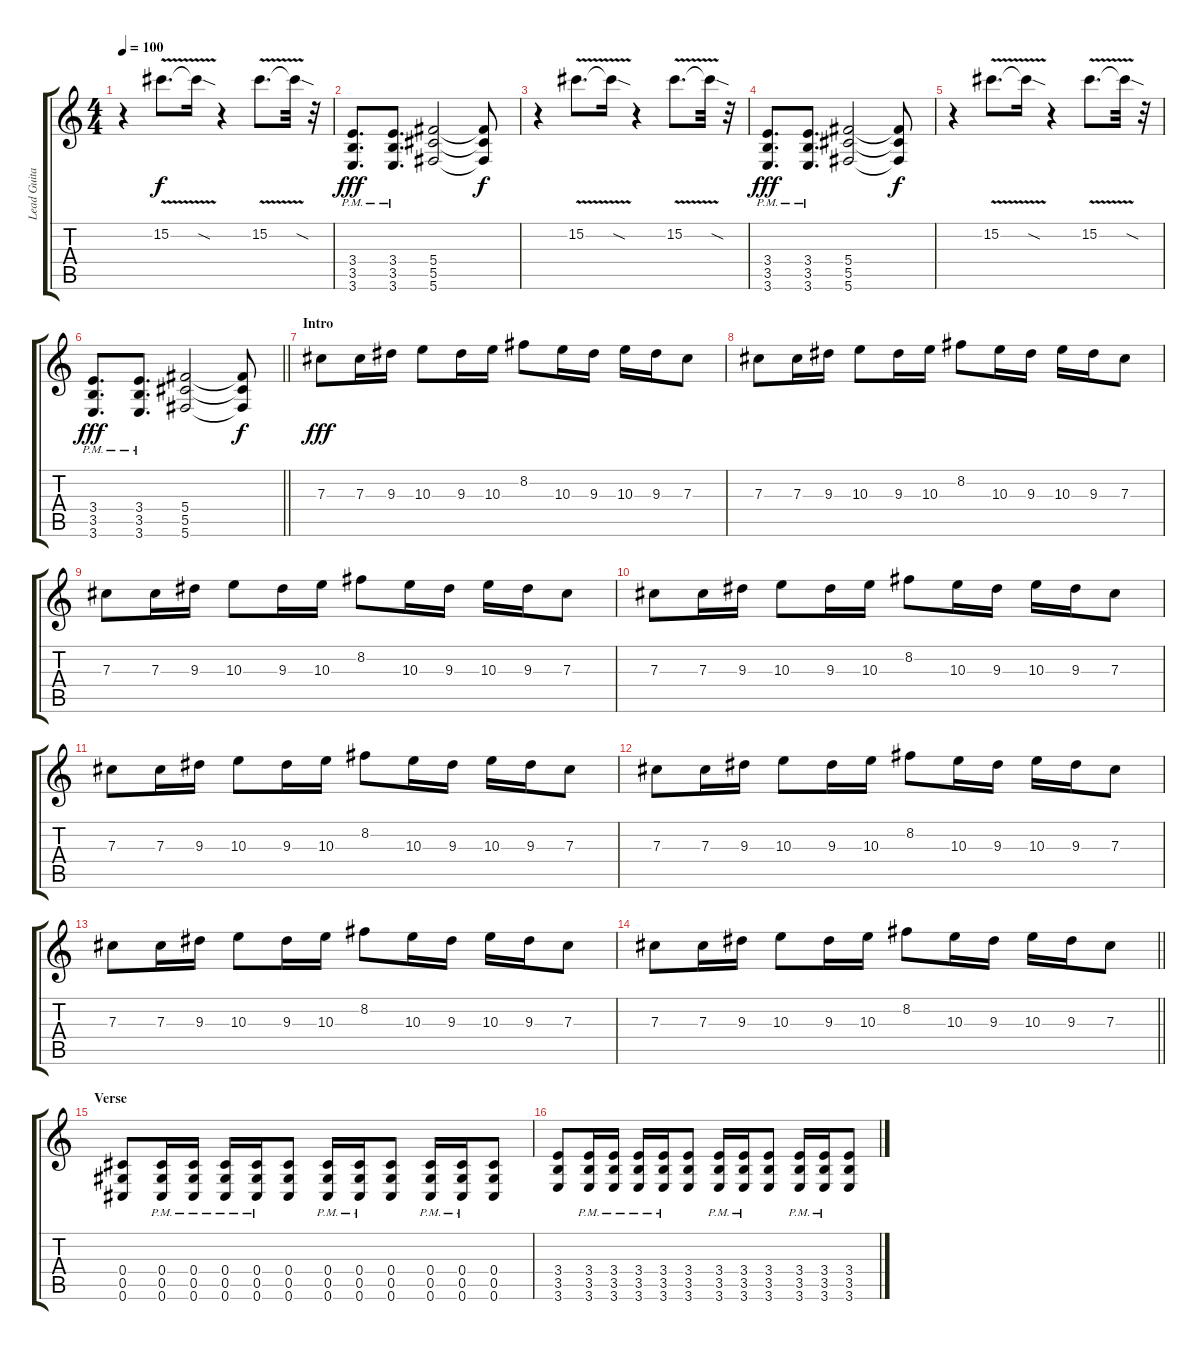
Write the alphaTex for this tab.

\track ("Lead Guitar" "Lead Guita") {instrument distortionguitar}
\staff {score tabs}
\tuning (Eb4 Bb3 Gb3 Db3 Ab2 Db2) {hide}
\ts (4 4)
\tempo 100
\clef g2
\ks c
r.4{dy f} 15.2{v}.8{d} 15.2{sod t}.16 r.4 15.2{v}.8{d} 15.2{sod t}.32 r.32 |
(3.4{pm} 3.5{pm} 3.6{pm}).8{d dy fff} (3.4{pm} 3.5{pm} 3.6{pm}).8{d} (5.4 5.5 5.6).2 (5.4{t} 5.5{t} 5.6{t}).8{dy f} |
r.4 15.2{v}.8{d} 15.2{sod t}.16 r.4 15.2{v}.8{d} 15.2{sod t}.32 r.32 |
(3.4{pm} 3.5{pm} 3.6{pm}).8{d dy fff} (3.4{pm} 3.5{pm} 3.6{pm}).8{d} (5.4 5.5 5.6).2 (5.4{t} 5.5{t} 5.6{t}).8{dy f} |
r.4 15.2{v}.8{d} 15.2{sod t}.16 r.4 15.2{v}.8{d} 15.2{sod t}.32 r.32 |
\barLineRight lightlight
(3.4{pm} 3.5{pm} 3.6{pm}).8{d dy fff} (3.4{pm} 3.5{pm} 3.6{pm}).8{d} (5.4 5.5 5.6).2 (5.4{t} 5.5{t} 5.6{t}).8{dy f} |
\section ("" "Intro")
7.3.8{dy fff volume 16 balance 8 instrument overdrivenguitar} 7.3.16 9.3.16 10.3.8 9.3.16 10.3.16 8.2.8 10.3.16 9.3.16 10.3.16 9.3.16 7.3.8 |
7.3.8 7.3.16 9.3.16 10.3.8 9.3.16 10.3.16 8.2.8 10.3.16 9.3.16 10.3.16 9.3.16 7.3.8 |
7.3.8 7.3.16 9.3.16 10.3.8 9.3.16 10.3.16 8.2.8 10.3.16 9.3.16 10.3.16 9.3.16 7.3.8 |
7.3.8 7.3.16 9.3.16 10.3.8 9.3.16 10.3.16 8.2.8 10.3.16 9.3.16 10.3.16 9.3.16 7.3.8 |
7.3.8 7.3.16 9.3.16 10.3.8 9.3.16 10.3.16 8.2.8 10.3.16 9.3.16 10.3.16 9.3.16 7.3.8 |
7.3.8 7.3.16 9.3.16 10.3.8 9.3.16 10.3.16 8.2.8 10.3.16 9.3.16 10.3.16 9.3.16 7.3.8 |
7.3.8 7.3.16 9.3.16 10.3.8 9.3.16 10.3.16 8.2.8 10.3.16 9.3.16 10.3.16 9.3.16 7.3.8 |
\barLineRight lightlight
7.3.8 7.3.16 9.3.16 10.3.8 9.3.16 10.3.16 8.2.8 10.3.16 9.3.16 10.3.16 9.3.16 7.3.8 |
\section ("" "Verse")
(0.4 0.5 0.6).8 (0.4{pm} 0.5{pm} 0.6{pm}).16 (0.4{pm} 0.5{pm} 0.6{pm}).16 (0.4{pm} 0.5{pm} 0.6{pm}).16 (0.4{pm} 0.5{pm} 0.6{pm}).16 (0.4 0.5 0.6).8 (0.4{pm} 0.5{pm} 0.6{pm}).16 (0.4{pm} 0.5{pm} 0.6{pm}).16 (0.4 0.5 0.6).8 (0.4{pm} 0.5{pm} 0.6{pm}).16 (0.4{pm} 0.5{pm} 0.6{pm}).16 (0.4 0.5 0.6).8 |
(3.4 3.5 3.6).8 (3.4{pm} 3.5{pm} 3.6{pm}).16 (3.4{pm} 3.5{pm} 3.6{pm}).16 (3.4{pm} 3.5{pm} 3.6{pm}).16 (3.4{pm} 3.5{pm} 3.6{pm}).16 (3.4 3.5 3.6).8 (3.4{pm} 3.5{pm} 3.6{pm}).16 (3.4{pm} 3.5{pm} 3.6{pm}).16 (3.4 3.5 3.6).8 (3.4{pm} 3.5{pm} 3.6{pm}).16 (3.4{pm} 3.5{pm} 3.6{pm}).16 (3.4 3.5 3.6).8
